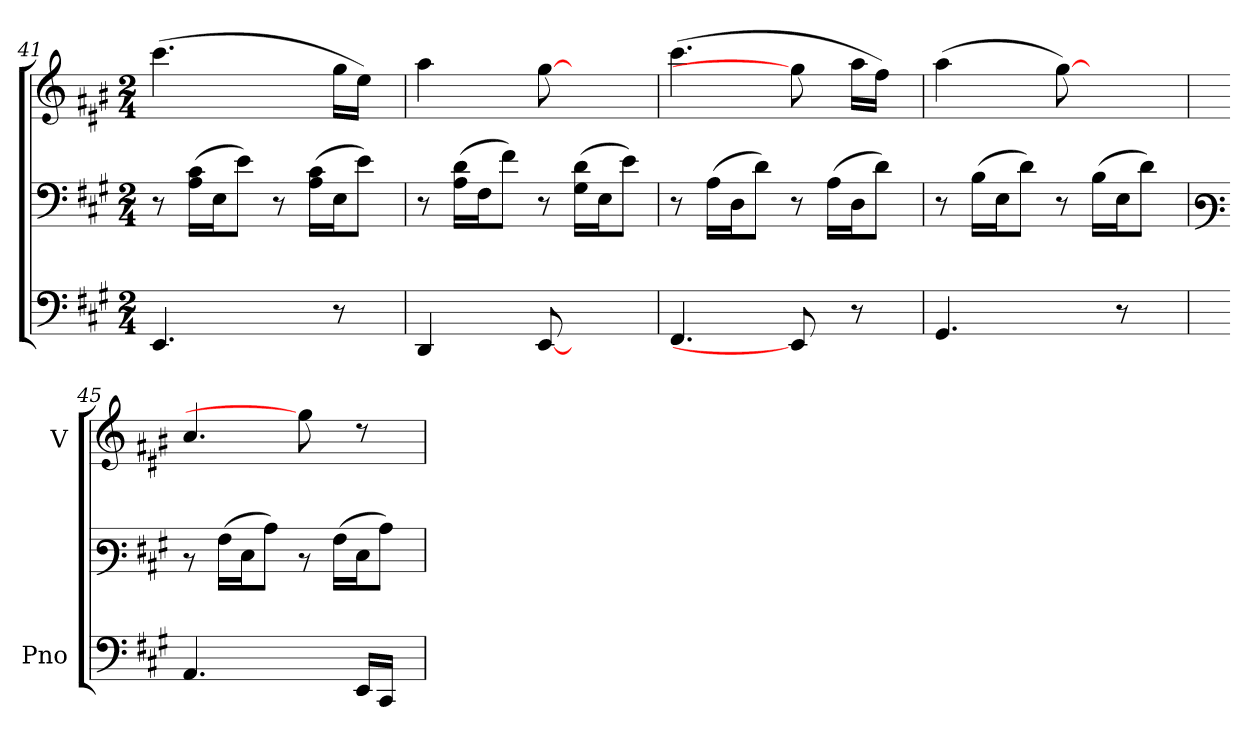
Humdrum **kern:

**kern	**kern	**kern
*part2	*part2	*part1
*staff3	*staff2	*staff1
*I'Pno	*	*I'V
!!LO:LB:g=z
*clefF4	*clefF4	*clefG3
*k[f#c#g#]	*k[f#c#g#]	*k[f#c#g#]
*M2/4	*M2/4	*M2/4
=41	=41	=41
4.EE/	8r	(>4.aa\
.	(>16A\ 16c#\LL	.
.	16E\J	.
.	8e\J)	.
8.ryy	8r	8.ryy
.	(>16A\ 16c#\LL	.
8r	16E\J	16ee\LL
.	8e\J)	16cc#\JJ)
16ryy	.	16ryy
=42	=42	=42
4DD/	8r	4ff#\
.	(>16A\ 16d\LL	.
.	16F#\J	.
8ryy	8f#\J)	8ryy
[8EE/	8r	[8ee\
4ryy	(>16G#\ 16d\LL	4ryy
.	16E\J	.
.	8e\J)	.
=43	=43	=43
4.FF#/	8r	(>4.aa\
.	(>16A\LL	.
.	16D\J	.
.	8d\J)	.
8EE/]	8r	8ee\]
16ryy	(>16A\LL	16ryy
8r	16D\J	16ff#\LL
.	8d\J)	16dd\JJ)
16ryy	.	16ryy
=44	=44	=44
4.GG#/	8r	(>4ff#\
.	(>16B\LL	.
.	16E\J	.
.	8d\J)	8ryy
8.ryy	8r	[8ee\)
.	(>16B\LL	4ryy
8r	16E\J	.
.	8d\J)	.
16ryy	.	.
!!LO:LB:g=z
=45	=45	=45
*	*clefF3	*
4.AA/	8rD	4.a/
.	(>16A\LL	.
.	16E\J	.
.	8c#\J)	.
8.ryy	8rD	8ee\]
.	(>16A\LL	16ryy
16EE/LL	16E\J	8rb
16CC#/JJ	8c#\J)	.
16ryy	.	16ryy
=	=	=
*-	*-	*-
